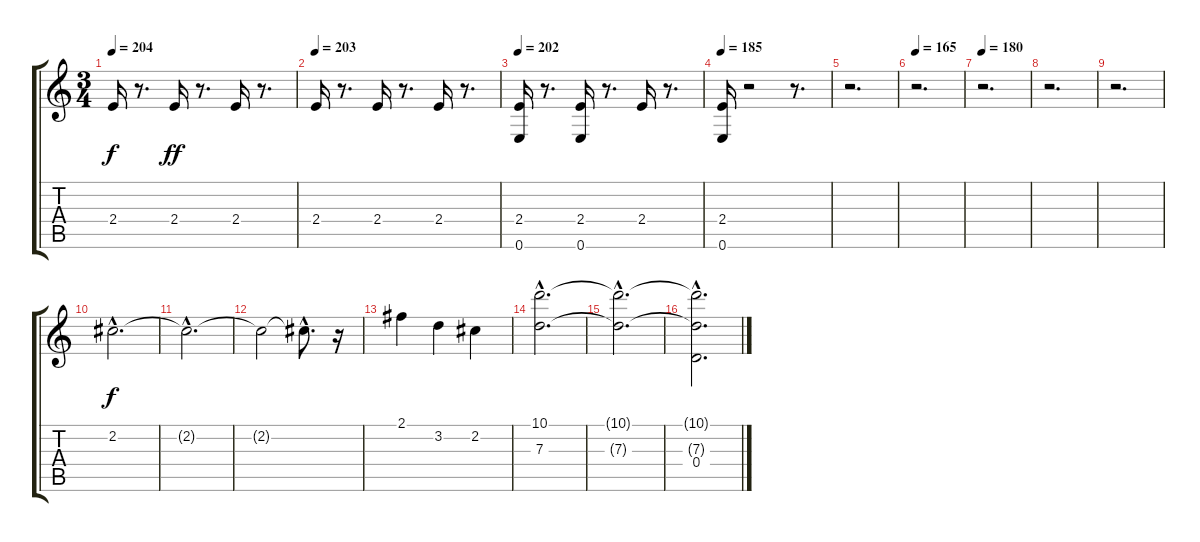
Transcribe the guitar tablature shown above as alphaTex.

\track "" {instrument distortionguitar}
\staff {score tabs}
\tuning (E4 B3 G3 D3 A2 E2) {hide}
\ts (3 4)
\tempo 204
\clef g2
\ks c
2.4.16{dy f} r.8{d} 2.4.16{dy ff} r.8{d} 2.4.16 r.8{d} |
\tempo 203
2.4.16{volume 15} r.8{d} 2.4.16 r.8{d} 2.4.16 r.8{d} |
\tempo 202
(2.4 0.6).16 r.8{d} (2.4 0.6).16 r.8{d} 2.4.16 r.8{d} |
\tempo 185
(2.4 0.6).16{volume 16} r.2 r.8{d} |
r.2{d} |
\tempo 46
\tempo 165
r.2{d} |
\tempo 180
r.2{d} |
r.2{d} |
r.2{d} |
2.2{hac}.2{d dy f volume 16} |
2.2{hac t}.2{d} |
2.2{t}.2 2.2{hac t}.8{d} r.16 |
2.1.4 3.2.4 2.2.4 |
(10.1{hac} 7.3{hac}).2{d} |
(10.1{hac t} 7.3{hac t}).2{d} |
(10.1{hac t} 7.3{hac t} 0.4{hac}).2{d}
